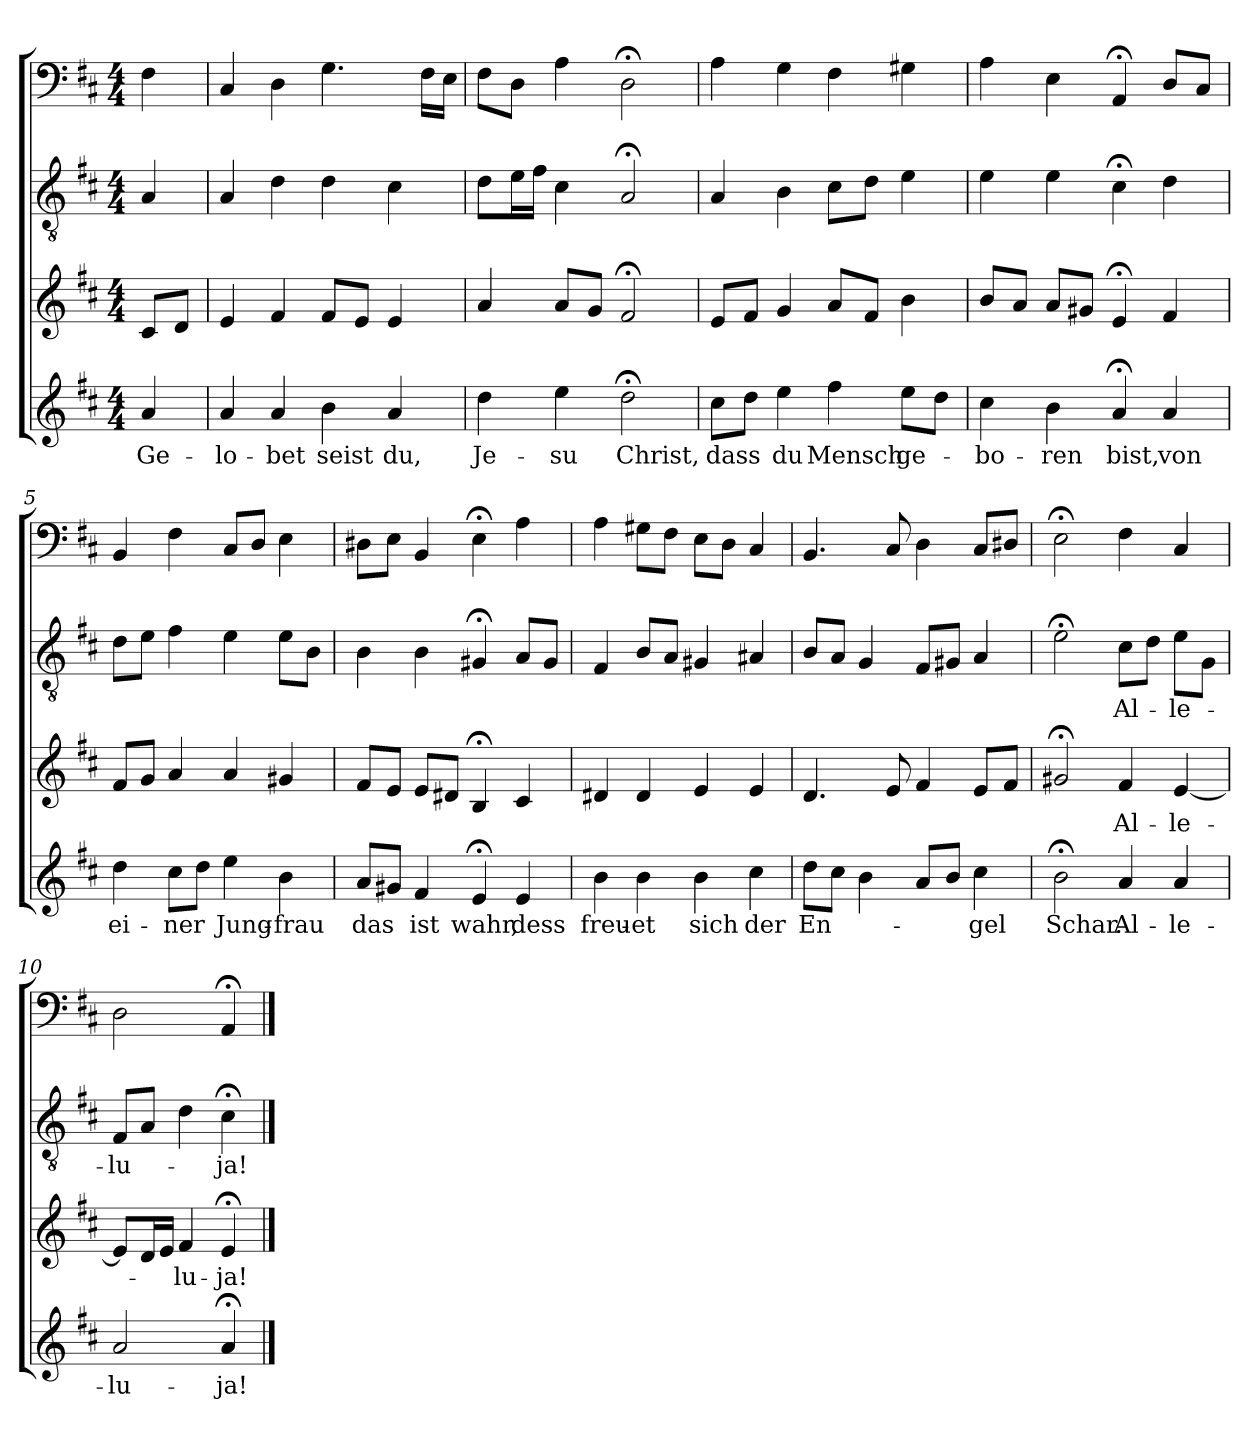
**kern	**text	**kern	**text	**kern	**text	**kern
*part4	*part4	*part3	*part3	*part2	*part2	*part1
*staff4	*staff4	*staff3	*staff3	*staff2	*staff2	*staff1
*clefG2	*	*clefG2	*	*clefGv2	*	*clefF4
*k[f#c#]	*	*k[f#c#]	*	*k[f#c#]	*	*k[f#c#]
*D:	*	*D:	*	*D:	*	*D:
*M4/4	*	*M4/4	*	*M4/4	*	*M4/4
=	=	=	=	=	=	=
4a/	Ge-	8c#/L	.	4A/	.	4F#\
.	.	8d/J	.	.	.	.
=1	=1	=1	=1	=1	=1	=1
4a/	-lo-	4e/	.	4A/	.	4C#/
4a/	-bet	4f#/	.	4d\	.	4D\
4b\	seist	8f#/L	.	4d\	.	4.G\
.	.	8e/J	.	.	.	.
4a/	du,	4e/	.	4c#\	.	.
.	.	.	.	.	.	16F#\LL
.	.	.	.	.	.	16E\JJ
=2	=2	=2	=2	=2	=2	=2
4dd\	Je-	4a/	.	8d\L	.	8F#\L
.	.	.	.	16e\L	.	8D\J
.	.	.	.	16f#\JJ	.	.
4ee\	-su	8a/L	.	4c#\	.	4A\
.	.	8g/J	.	.	.	.
2dd;<\	Christ,	2f#;</	.	2A;</	.	2D;<\
=3	=3	=3	=3	=3	=3	=3
8cc#\L	dass	8e/L	.	4A/	.	4A\
8dd\J	.	8f#/J	.	.	.	.
4ee\	du	4g/	.	4B\	.	4G\
4ff#\	Mensch	8a/L	.	8c#\L	.	4F#\
.	.	8f#/J	.	8d\J	.	.
8ee\L	ge-	4b\	.	4e\	.	4G#X\
8dd\J	.	.	.	.	.	.
=4	=4	=4	=4	=4	=4	=4
4cc#\	-bo-	8b/L	.	4e\	.	4A\
.	.	8a/J	.	.	.	.
4b\	-ren	8a/L	.	4e\	.	4E\
.	.	8g#X/J	.	.	.	.
4a;</	bist,	4e;</	.	4c#;<\	.	4AA;</
4a/	von	4f#/	.	4d\	.	8D/L
.	.	.	.	.	.	8C#/J
=5	=5	=5	=5	=5	=5	=5
4dd\	ei-	8f#/L	.	8d\L	.	4BB/
.	.	8g/J	.	8e\J	.	.
8cc#\L	-ner	4a/	.	4f#\	.	4F#\
8dd\J	.	.	.	.	.	.
4ee\	Jung-	4a/	.	4e\	.	8C#/L
.	.	.	.	.	.	8D/J
4b\	-frau	4g#X/	.	8e\L	.	4E\
.	.	.	.	8B\J	.	.
=6	=6	=6	=6	=6	=6	=6
8a/L	das	8f#/L	.	4B\	.	8D#X\L
8g#X/J	.	8e/J	.	.	.	8E\J
4f#/	ist	8e/L	.	4B\	.	4BB/
.	.	8d#X/J	.	.	.	.
4e;</	wahr,	4B;</	.	4G#X;</	.	4E;<\
4e/	dess	4c#/	.	8A/L	.	4A\
.	.	.	.	8G#/J	.	.
=7	=7	=7	=7	=7	=7	=7
4b\	freu-	4d#X/	.	4F#/	.	4A\
4b\	-et	4d#/	.	8B/L	.	8G#X\L
.	.	.	.	8A/J	.	8F#\J
4b\	sich	4e/	.	4G#X/	.	8E\L
.	.	.	.	.	.	8D\J
4cc#\	der	4e/	.	4A#X/	.	4C#/
=8	=8	=8	=8	=8	=8	=8
8dd\L	En-	4.d/	.	8B/L	.	4.BB/
8cc#\J	.	.	.	8A/J	.	.
4b\	.	.	.	4G/	.	.
.	.	8e/	.	.	.	8C#/
8a/L	.	4f#/	.	8F#/L	.	4D\
8b/J	.	.	.	8G#X/J	.	.
4cc#\	-gel	8e/L	.	4A/	.	8C#/L
.	.	8f#/J	.	.	.	8D#X/J
=9	=9	=9	=9	=9	=9	=9
2b;<\	Schar.	2g#X;</	.	2e;<\	.	2E;<\
4a/	Al-	4f#/	Al-	8c#\L	Al-	4F#\
.	.	.	.	8d\J	.	.
4a/	-le-	[4e/	-le-	8e\L	-le-	4C#/
.	.	.	.	8G\J	.	.
=10	=10	=10	=10	=10	=10	=10
2a/	-lu-	8e/L]	.	8F#/L	-lu-	2D\
.	.	16d/L	.	8A/J	.	.
.	.	16e/JJ	.	.	.	.
.	.	4f#/	-lu-	4d\	.	.
4a;</	-ja!	4e;</	-ja!	4c#;<\	-ja!	4AA;</
==	==	==	==	==	==	==
*-	*-	*-	*-	*-	*-	*-
